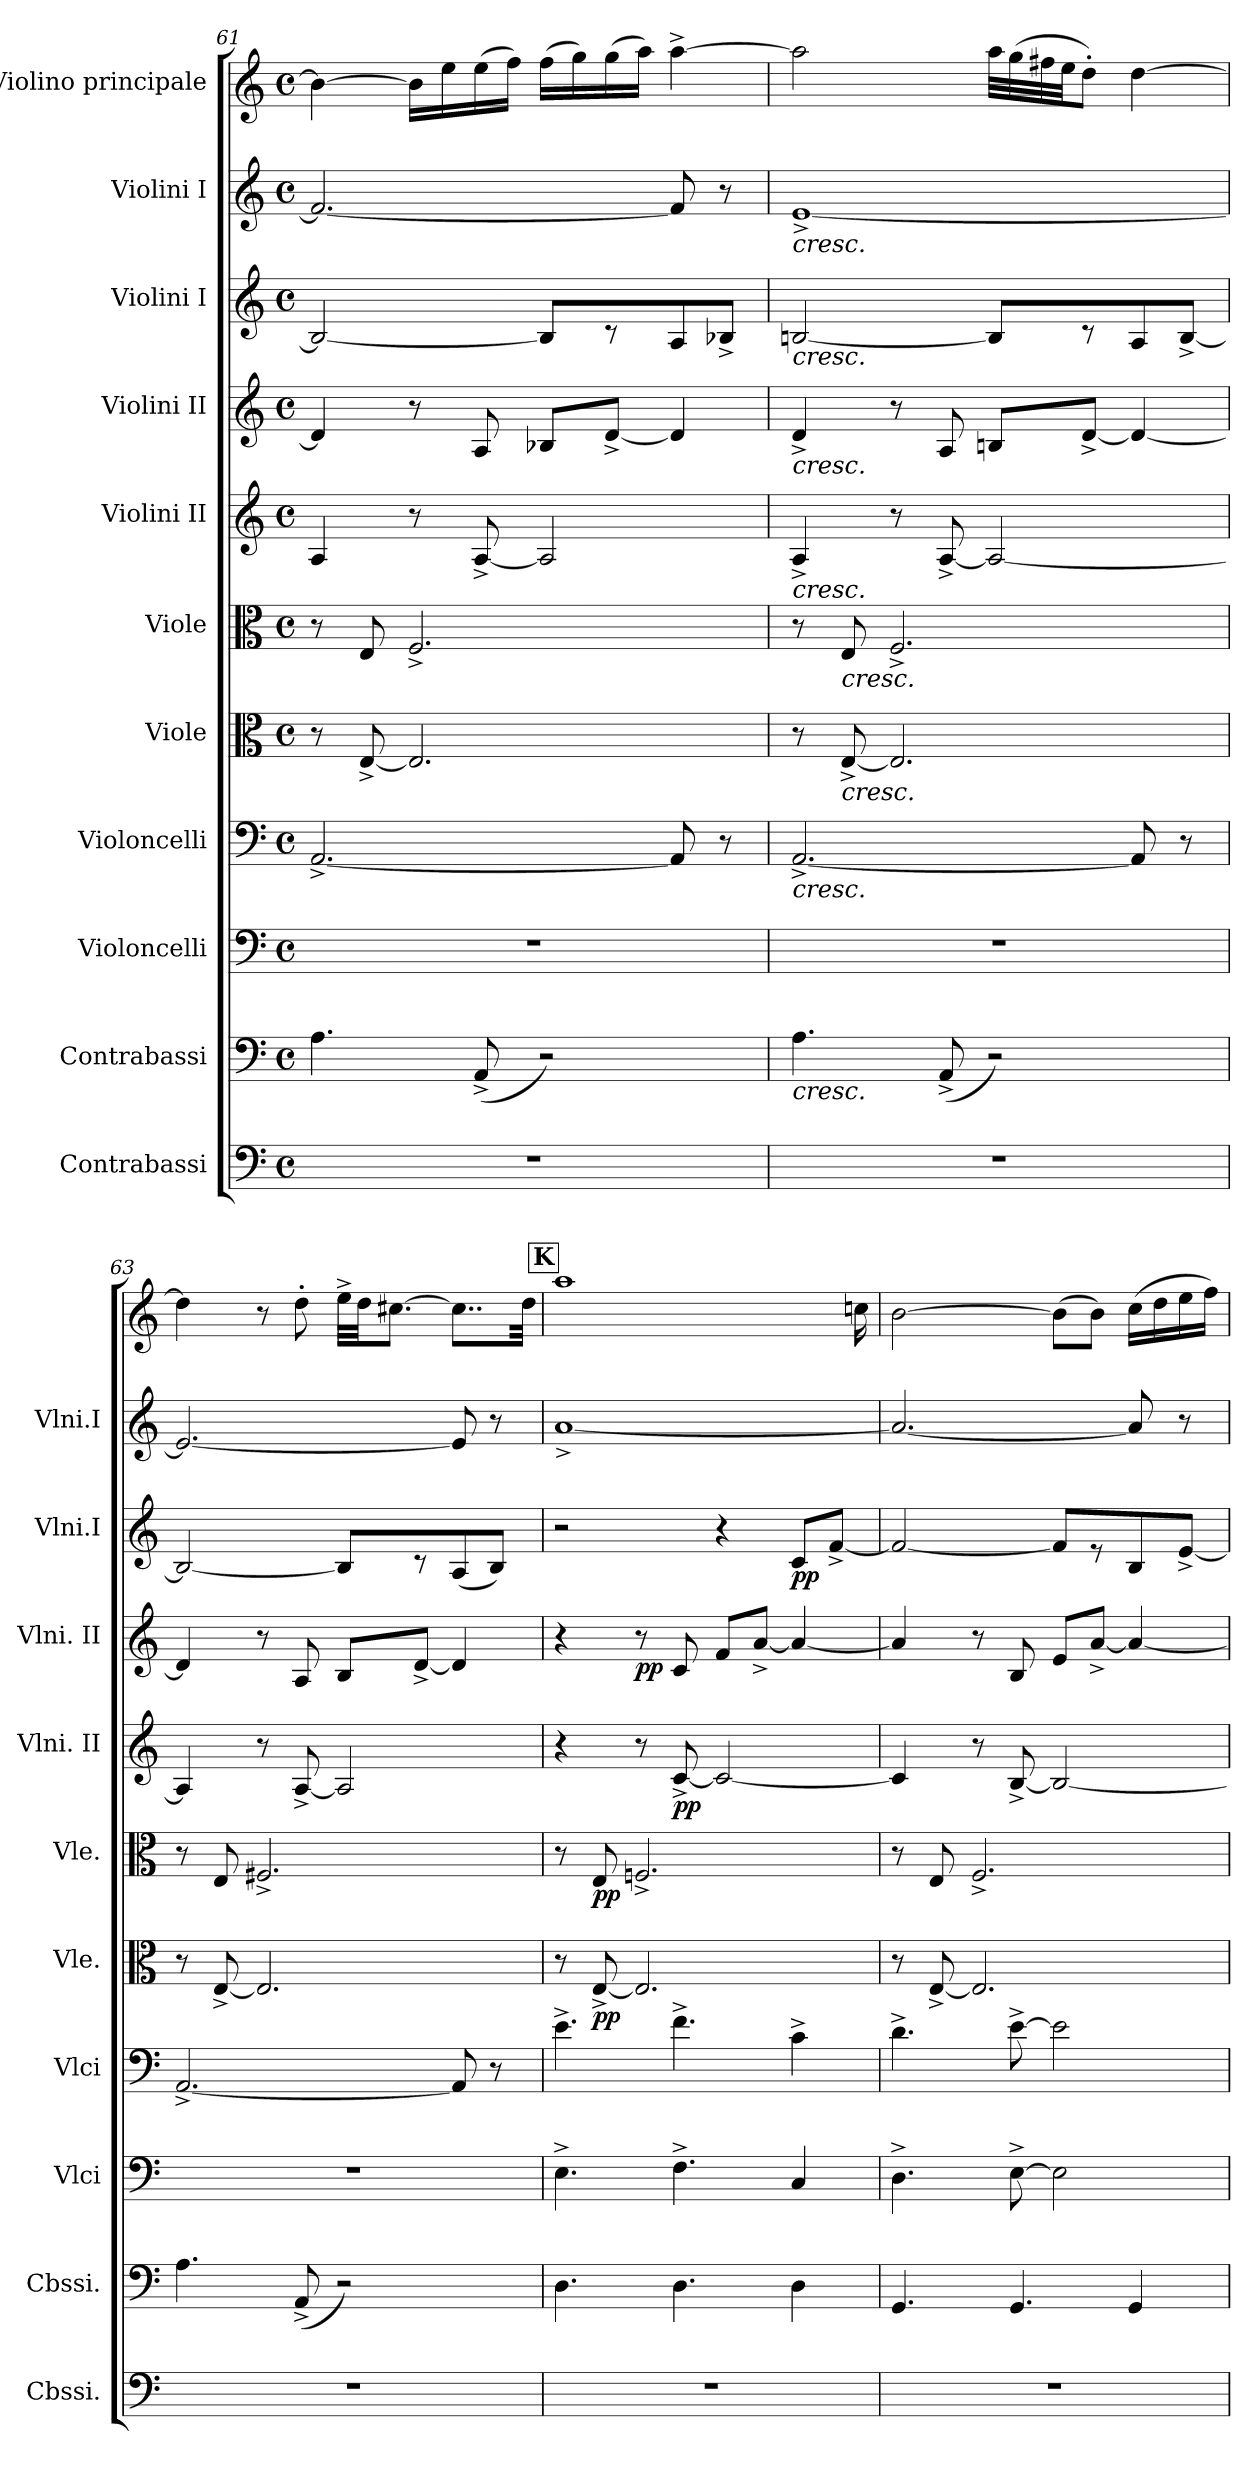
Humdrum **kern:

**kern	**kern	**dynam	**kern	**dynam	**kern	**dynam	**kern	**dynam	**kern	**dynam	**kern	**dynam	**kern	**dynam	**kern	**dynam	**kern	**dynam	**kern	**dynam
*part11	*part10	*part10	*part9	*part9	*part8	*part8	*part7	*part7	*part6	*part6	*part5	*part5	*part4	*part4	*part3	*part3	*part2	*part2	*part1	*part1
*staff11	*staff10	*staff10	*staff9	*staff9	*staff8	*staff8	*staff7	*staff7	*staff6	*staff6	*staff5	*staff5	*staff4	*staff4	*staff3	*staff3	*staff2	*staff2	*staff1	*staff1
*I"Contrabassi	*I"Contrabassi	*	*I"Violoncelli	*	*I"Violoncelli	*	*I"Viole	*	*I"Viole	*	*I"Violini II	*	*I"Violini II	*	*I"Violini I	*	*I"Violini I	*	*I"Violino principale	*
*I'Cbssi.	*I'Cbssi.	*	*I'Vlci	*	*I'Vlci	*	*I'Vle.	*	*I'Vle.	*	*I'Vlni. II	*	*I'Vlni. II	*	*I'Vlni.I	*	*I'Vlni.I	*	*	*
*clefF4	*clefF4	*	*clefF4	*	*clefF4	*	*clefC3	*	*clefC3	*	*clefG2	*	*clefG2	*	*clefG2	*	*clefG2	*	*clefG2	*
*ITrd7c12	*ITrd7c12	*	*	*	*	*	*	*	*	*	*	*	*	*	*	*	*	*	*	*
*k[]	*k[]	*	*k[]	*	*k[]	*	*k[]	*	*k[]	*	*k[]	*	*k[]	*	*k[]	*	*k[]	*	*k[]	*
*M4/4	*M4/4	*	*M4/4	*	*M4/4	*	*M4/4	*	*M4/4	*	*M4/4	*	*M4/4	*	*M4/4	*	*M4/4	*	*M4/4	*
*met(c)	*met(c)	*	*met(c)	*	*met(c)	*	*met(c)	*	*met(c)	*	*met(c)	*	*met(c)	*	*met(c)	*	*met(c)	*	*met(c)	*
=61	=61	=61	=61	=61	=61	=61	=61	=61	=61	=61	=61	=61	=61	=61	=61	=61	=61	=61	=61	=61
1r	4.AA\	.	1r	.	[2.AA^/	.	8r	.	8r	.	4A/	.	4d/]	.	2B-/_	.	2.f/_	.	4b-\_	.
.	.	.	.	.	.	.	[8E^/	.	8E/	.	.	.	.	.	.	.	.	.	.	.
.	.	.	.	.	.	.	2.E/]	.	2.F^/	.	8r	.	8r	.	.	.	.	.	16b-\LL]	.
.	.	.	.	.	.	.	.	.	.	.	.	.	.	.	.	.	.	.	16ee\	.
.	(<8AAA^/	.	.	.	.	.	.	.	.	.	[8A^/	.	8A/	.	.	.	.	.	(>16ee\	.
.	.	.	.	.	.	.	.	.	.	.	.	.	.	.	.	.	.	.	16ff\JJ)	.
.	2r)	.	.	.	.	.	.	.	.	.	2A/]	.	8B-X/L	.	8B-/L]	.	.	.	(>16ff\LL	.
.	.	.	.	.	.	.	.	.	.	.	.	.	.	.	.	.	.	.	16gg\)	.
.	.	.	.	.	.	.	.	.	.	.	.	.	[8d^/J	.	8r	.	.	.	(>16gg\	.
.	.	.	.	.	.	.	.	.	.	.	.	.	.	.	.	.	.	.	16aa\JJ)	.
.	.	.	.	.	8AA/]	.	.	.	.	.	.	.	4d/]	.	8A/	.	8f/]	.	[4aa^\	.
.	.	.	.	.	8r	.	.	.	.	.	.	.	.	.	8B-X^/J	.	8r	.	.	.
=62	=62	=62	=62	=62	=62	=62	=62	=62	=62	=62	=62	=62	=62	=62	=62	=62	=62	=62	=62	=62
!	!	!	!	!	!	!	!	!	!	!	!	!	!	!	!	!	!LO:TX:b:i:t=cresc.	!	!	!
!	!	!	!	!	!	!	!	!	!	!	!	!	!	!	!LO:TX:b:i:t=cresc.	!	!	!	!	!
!	!	!	!	!	!	!	!	!	!	!	!	!	!LO:TX:b:i:t=cresc.	!	!	!	!	!	!	!
!	!	!	!	!	!	!	!	!	!	!	!LO:TX:b:i:t=cresc.	!	!	!	!	!	!	!	!	!
!	!	!	!	!	!LO:TX:b:i:t=cresc.	!	!	!	!	!	!	!	!	!	!	!	!	!	!	!
!	!LO:TX:b:i:t=cresc.	!	!	!	!	!	!	!	!	!	!	!	!	!	!	!	!	!	!	!
1r	4.AA\	.	1r	.	[2.AA^/	.	8r	.	8r	.	4A^/	.	4d^/	.	[2Bn/	.	[1e^	.	2aa\]	.
!	!	!	!	!	!	!	!	!	!LO:TX:b:i:t=cresc.	!	!	!	!	!	!	!	!	!	!	!
!	!	!	!	!	!	!	!LO:TX:b:i:t=cresc.	!	!	!	!	!	!	!	!	!	!	!	!	!
.	.	.	.	.	.	.	[8E^/	.	8E/	.	.	.	.	.	.	.	.	.	.	.
.	.	.	.	.	.	.	2.E/]	.	2.F^/	.	8r	.	8r	.	.	.	.	.	.	.
.	(<8AAA^/	.	.	.	.	.	.	.	.	.	[8A^/	.	8A/	.	.	.	.	.	.	.
.	2r)	.	.	.	.	.	.	.	.	.	2A/_	.	8Bn/L	.	8B/L]	.	.	.	32aa\LLL	.
.	.	.	.	.	.	.	.	.	.	.	.	.	.	.	.	.	.	.	(>32gg\	.
.	.	.	.	.	.	.	.	.	.	.	.	.	.	.	.	.	.	.	32ff#X\	.
.	.	.	.	.	.	.	.	.	.	.	.	.	.	.	.	.	.	.	32ee\JJ	.
.	.	.	.	.	.	.	.	.	.	.	.	.	[8d^/J	.	8r	.	.	.	8dd'\J)	.
.	.	.	.	.	8AA/]	.	.	.	.	.	.	.	4d/_	.	8A/	.	.	.	[4dd\	.
.	.	.	.	.	8r	.	.	.	.	.	.	.	.	.	[8B^/J	.	.	.	.	.
=63	=63	=63	=63	=63	=63	=63	=63	=63	=63	=63	=63	=63	=63	=63	=63	=63	=63	=63	=63	=63
1r	4.AA\	.	1r	.	[2.AA^/	.	8r	.	8r	.	4A/]	.	4d/]	.	2B/_	.	2.e/_	.	4dd\]	.
.	.	.	.	.	.	.	[8E^/	.	8E/	.	.	.	.	.	.	.	.	.	.	.
.	.	.	.	.	.	.	2.E/]	.	2.F#X^/	.	8r	.	8r	.	.	.	.	.	8r	.
.	(<8AAA^/	.	.	.	.	.	.	.	.	.	[8A^/	.	8A/	.	.	.	.	.	8dd'\	.
.	2r)	.	.	.	.	.	.	.	.	.	2A/]	.	8B/L	.	8B/L]	.	.	.	32ee^\LLL	.
.	.	.	.	.	.	.	.	.	.	.	.	.	.	.	.	.	.	.	32dd\JJ	.
.	.	.	.	.	.	.	.	.	.	.	.	.	.	.	.	.	.	.	[8.cc#X\J	.
.	.	.	.	.	.	.	.	.	.	.	.	.	[8d^/J	.	8r	.	.	.	.	.
.	.	.	.	.	8AA/]	.	.	.	.	.	.	.	4d/]	.	(<8A/	.	8e/]	.	8..cc#\L]	.
.	.	.	.	.	8r	.	.	.	.	.	.	.	.	.	8B/J)	.	8r	.	.	.
.	.	.	.	.	.	.	.	.	.	.	.	.	.	.	.	.	.	.	32dd\Jkk	.
!!LO:LB:g=z
!!LO:REH:place=s1:a:B:fs=14:t=K
=64	=64	=64	=64	=64	=64	=64	=64	=64	=64	=64	=64	=64	=64	=64	=64	=64	=64	=64	=64	=64
!	!	!LO:DY:b	!	!	!	!	!	!	!	!	!	!	!	!	!	!	!	!	!LO:N:vis=1	!
!	!	!LO:DY:n=1:b	!	!LO:DY:b	!	!	!	!	!	!	!	!	!	!	!	!	!	!	!	!
!	!	!	!	!LO:DY:n=1:b	!	!LO:DY:b	!	!	!	!	!	!	!	!	!	!	!	!	!	!
!	!	!	!	!	!	!LO:DY:n=1:b	!	!	!	!	!	!	!	!	!	!	!	!LO:DY:b	!	!
!	!	!	!	!	!	!	!	!	!	!	!	!	!	!	!	!	!	!LO:DY:n=1:b	!	!LO:DY:b
!	!	!	!	!	!	!	!	!	!	!	!	!	!	!	!	!	!	!	!	!LO:DY:n=1:b
1r	4.DD\	pp other-dynamics	4.E^\	pp other-dynamics	4.e^\	pp other-dynamics	8r	.	8r	.	4r	.	4r	.	2r	.	[1a^	pp other-dynamics	2...aa\	pp other-dynamics
!	!	!	!	!	!	!	!	!LO:DY:b	!	!LO:DY:b	!	!	!	!	!	!	!	!	!	!
.	.	.	.	.	.	.	[8E^/	pp	8E/	pp	.	.	.	.	.	.	.	.	.	.
!	!	!	!	!	!	!	!	!	!	!	!	!	!	!LO:DY:b	!	!	!	!	!	!
.	.	.	.	.	.	.	2.E/]	.	2.Fn^/	.	8r	.	8r	pp	.	.	.	.	.	.
!	!	!	!	!	!	!	!	!	!	!	!	!LO:DY:b	!	!	!	!	!	!	!	!
.	4.DD\	.	4.F^\	.	4.f^\	.	.	.	.	.	[8c^/	pp	8c/	.	.	.	.	.	.	.
.	.	.	.	.	.	.	.	.	.	.	2c/_	.	8f/L	.	4r	.	.	.	.	.
.	.	.	.	.	.	.	.	.	.	.	.	.	[8a^/J	.	.	.	.	.	.	.
!	!	!	!	!	!	!	!	!	!	!	!	!	!	!	!	!LO:DY:b	!	!	!	!
.	4DD\	.	4C/	.	4c^\	.	.	.	.	.	.	.	4a/_	.	8c/L	pp	.	.	.	.
.	.	.	.	.	.	.	.	.	.	.	.	.	.	.	[8f^/J	.	.	.	.	.
.	.	.	.	.	.	.	.	.	.	.	.	.	.	.	.	.	.	.	16ccn\	.
=65	=65	=65	=65	=65	=65	=65	=65	=65	=65	=65	=65	=65	=65	=65	=65	=65	=65	=65	=65	=65
1r	4.GGG/	.	4.D^\	.	4.d^\	.	8r	.	8r	.	4c/]	.	4a/]	.	2f/_	.	2.a/_	.	[2b\	.
.	.	.	.	.	.	.	[8E^/	.	8E/	.	.	.	.	.	.	.	.	.	.	.
.	.	.	.	.	.	.	2.E/]	.	2.F^/	.	8r	.	8r	.	.	.	.	.	.	.
.	4.GGG/	.	[8E^\	.	[8e^\	.	.	.	.	.	[8B^/	.	8B/	.	.	.	.	.	.	.
.	.	.	2E\]	.	2e\]	.	.	.	.	.	2B/_	.	8e/L	.	8f/L]	.	.	.	(>8b\L]	.
.	.	.	.	.	.	.	.	.	.	.	.	.	[8a^/J	.	8r	.	.	.	8b\J)	.
.	4GGG/	.	.	.	.	.	.	.	.	.	.	.	4a/_	.	8B/	.	8a/]	.	(>16cc\LL	.
.	.	.	.	.	.	.	.	.	.	.	.	.	.	.	.	.	.	.	16dd\	.
.	.	.	.	.	.	.	.	.	.	.	.	.	.	.	[8e^/J	.	8r	.	16ee\	.
.	.	.	.	.	.	.	.	.	.	.	.	.	.	.	.	.	.	.	16ff\JJ)	.
=	=	=	=	=	=	=	=	=	=	=	=	=	=	=	=	=	=	=	=	=
*-	*-	*-	*-	*-	*-	*-	*-	*-	*-	*-	*-	*-	*-	*-	*-	*-	*-	*-	*-	*-
